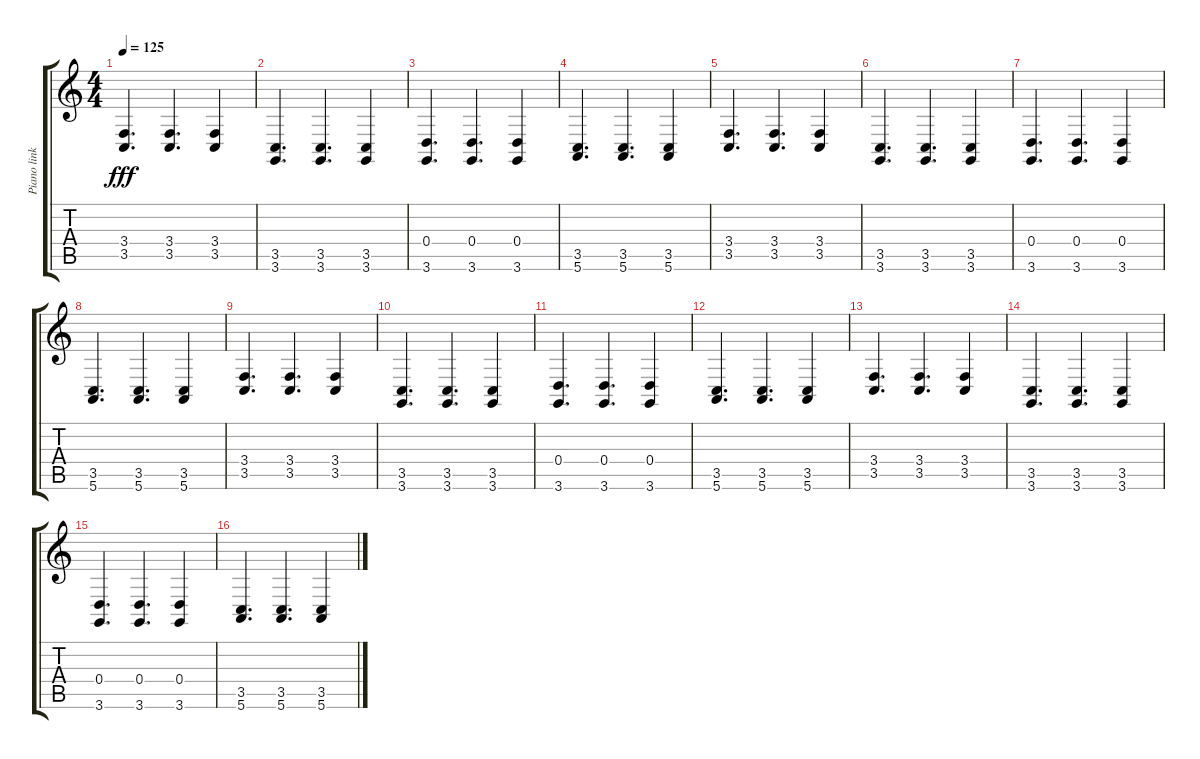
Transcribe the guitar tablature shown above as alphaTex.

\track ("Piano linkerhand" "Piano link") {instrument acousticgrandpiano}
\staff {score tabs}
\tuning (E4 B3 G3 D3 A2 E2) {hide}
\ts (4 4)
\tempo 125
\clef g2
\ks c
(3.4 3.5).4{d dy fff} (3.4 3.5).4{d} (3.4 3.5).4 |
(3.5 3.6).4{d} (3.5 3.6).4{d} (3.5 3.6).4 |
(0.4 3.6).4{d} (0.4 3.6).4{d} (0.4 3.6).4 |
(3.5 5.6).4{d} (3.5 5.6).4{d} (3.5 5.6).4 |
(3.4 3.5).4{d} (3.4 3.5).4{d} (3.4 3.5).4 |
(3.5 3.6).4{d} (3.5 3.6).4{d} (3.5 3.6).4 |
(0.4 3.6).4{d} (0.4 3.6).4{d} (0.4 3.6).4 |
(3.5 5.6).4{d} (3.5 5.6).4{d} (3.5 5.6).4 |
(3.4 3.5).4{d} (3.4 3.5).4{d} (3.4 3.5).4 |
(3.5 3.6).4{d} (3.5 3.6).4{d} (3.5 3.6).4 |
(0.4 3.6).4{d} (0.4 3.6).4{d} (0.4 3.6).4 |
(3.5 5.6).4{d} (3.5 5.6).4{d} (3.5 5.6).4 |
(3.4 3.5).4{d} (3.4 3.5).4{d} (3.4 3.5).4 |
(3.5 3.6).4{d} (3.5 3.6).4{d} (3.5 3.6).4 |
(0.4 3.6).4{d} (0.4 3.6).4{d} (0.4 3.6).4 |
(3.5 5.6).4{d} (3.5 5.6).4{d} (3.5 5.6).4
